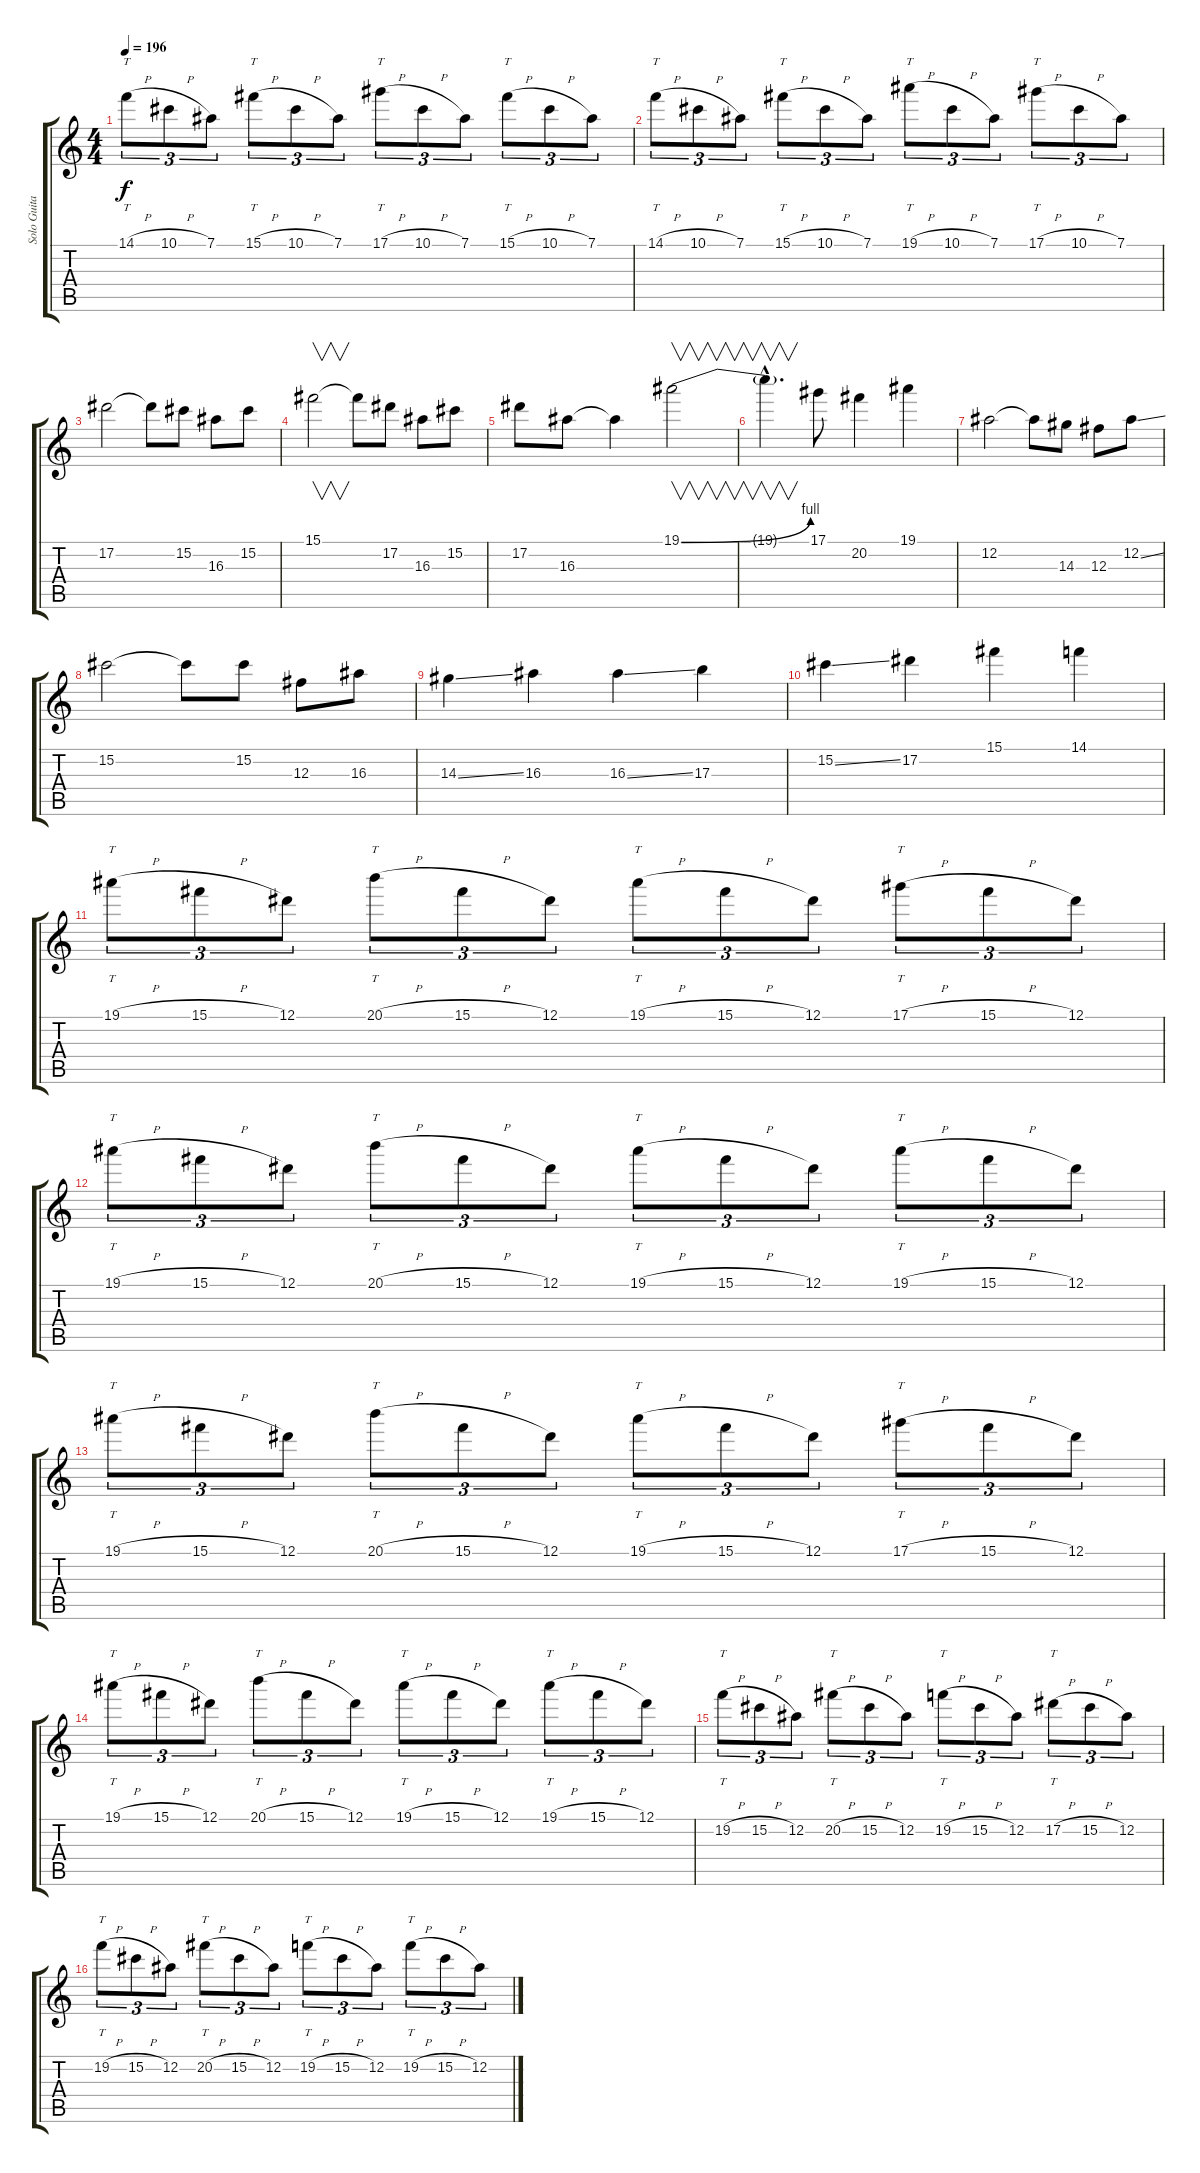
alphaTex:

\track ("Solo Guitar" "Solo Guita") {instrument distortionguitar}
\staff {score tabs}
\tuning (Eb4 Bb3 Gb3 Db3 Ab2 Eb2) {hide}
\ts (4 4)
\tempo 196
\clef g2
\ks c
14.1{h}.8{tt tu (3 2) dy f} 10.1{h}.8{tu (3 2)} 7.1.8{tu (3 2)} 15.1{h}.8{tt tu (3 2)} 10.1{h}.8{tu (3 2)} 7.1.8{tu (3 2)} 17.1{h}.8{tt tu (3 2)} 10.1{h}.8{tu (3 2)} 7.1.8{tu (3 2)} 15.1{h}.8{tt tu (3 2)} 10.1{h}.8{tu (3 2)} 7.1.8{tu (3 2)} |
14.1{h}.8{tt tu (3 2)} 10.1{h}.8{tu (3 2)} 7.1.8{tu (3 2)} 15.1{h}.8{tt tu (3 2)} 10.1{h}.8{tu (3 2)} 7.1.8{tu (3 2)} 19.1{h}.8{tt tu (3 2)} 10.1{h}.8{tu (3 2)} 7.1.8{tu (3 2)} 17.1{h}.8{tt tu (3 2)} 10.1{h}.8{tu (3 2)} 7.1.8{tu (3 2)} |
17.2.2 17.2{t}.8 15.2.8 16.3.8 15.2.8 |
15.1.2{v} 15.1{t}.8 17.2.8 16.3.8 15.2.8 |
17.2.8 16.3.8 16.3{t}.4 19.1{be (bend 0 0 60 4)}.2{v} |
19.1{hac t}.4{v d} 17.1.8 20.2.4 19.1.4 |
12.2.2 12.2{t}.8 14.3.8 12.3.8 12.2{ss}.8 |
15.2.2 15.2{t}.8 15.2.8 12.3.8 16.3.8 |
14.3{ss}.4 16.3.4 16.3{ss}.4 17.3.4 |
15.2{ss}.4 17.2.4 15.1.4 14.1.4 |
19.1{h}.8{tt tu (3 2)} 15.1{h}.8{tu (3 2)} 12.1.8{tu (3 2)} 20.1{h}.8{tt tu (3 2)} 15.1{h}.8{tu (3 2)} 12.1.8{tu (3 2)} 19.1{h}.8{tt tu (3 2)} 15.1{h}.8{tu (3 2)} 12.1.8{tu (3 2)} 17.1{h}.8{tt tu (3 2)} 15.1{h}.8{tu (3 2)} 12.1.8{tu (3 2)} |
19.1{h}.8{tt tu (3 2)} 15.1{h}.8{tu (3 2)} 12.1.8{tu (3 2)} 20.1{h}.8{tt tu (3 2)} 15.1{h}.8{tu (3 2)} 12.1.8{tu (3 2)} 19.1{h}.8{tt tu (3 2)} 15.1{h}.8{tu (3 2)} 12.1.8{tu (3 2)} 19.1{h}.8{tt tu (3 2)} 15.1{h}.8{tu (3 2)} 12.1.8{tu (3 2)} |
19.1{h}.8{tt tu (3 2)} 15.1{h}.8{tu (3 2)} 12.1.8{tu (3 2)} 20.1{h}.8{tt tu (3 2)} 15.1{h}.8{tu (3 2)} 12.1.8{tu (3 2)} 19.1{h}.8{tt tu (3 2)} 15.1{h}.8{tu (3 2)} 12.1.8{tu (3 2)} 17.1{h}.8{tt tu (3 2)} 15.1{h}.8{tu (3 2)} 12.1.8{tu (3 2)} |
19.1{h}.8{tt tu (3 2)} 15.1{h}.8{tu (3 2)} 12.1.8{tu (3 2)} 20.1{h}.8{tt tu (3 2)} 15.1{h}.8{tu (3 2)} 12.1.8{tu (3 2)} 19.1{h}.8{tt tu (3 2)} 15.1{h}.8{tu (3 2)} 12.1.8{tu (3 2)} 19.1{h}.8{tt tu (3 2)} 15.1{h}.8{tu (3 2)} 12.1.8{tu (3 2)} |
19.2{h}.8{tt tu (3 2)} 15.2{h}.8{tu (3 2)} 12.2.8{tu (3 2)} 20.2{h}.8{tt tu (3 2)} 15.2{h}.8{tu (3 2)} 12.2.8{tu (3 2)} 19.2{h}.8{tt tu (3 2)} 15.2{h}.8{tu (3 2)} 12.2.8{tu (3 2)} 17.2{h}.8{tt tu (3 2)} 15.2{h}.8{tu (3 2)} 12.2.8{tu (3 2)} |
19.2{h}.8{tt tu (3 2)} 15.2{h}.8{tu (3 2)} 12.2.8{tu (3 2)} 20.2{h}.8{tt tu (3 2)} 15.2{h}.8{tu (3 2)} 12.2.8{tu (3 2)} 19.2{h}.8{tt tu (3 2)} 15.2{h}.8{tu (3 2)} 12.2.8{tu (3 2)} 19.2{h}.8{tt tu (3 2)} 15.2{h}.8{tu (3 2)} 12.2{ss}.8{tu (3 2)}
